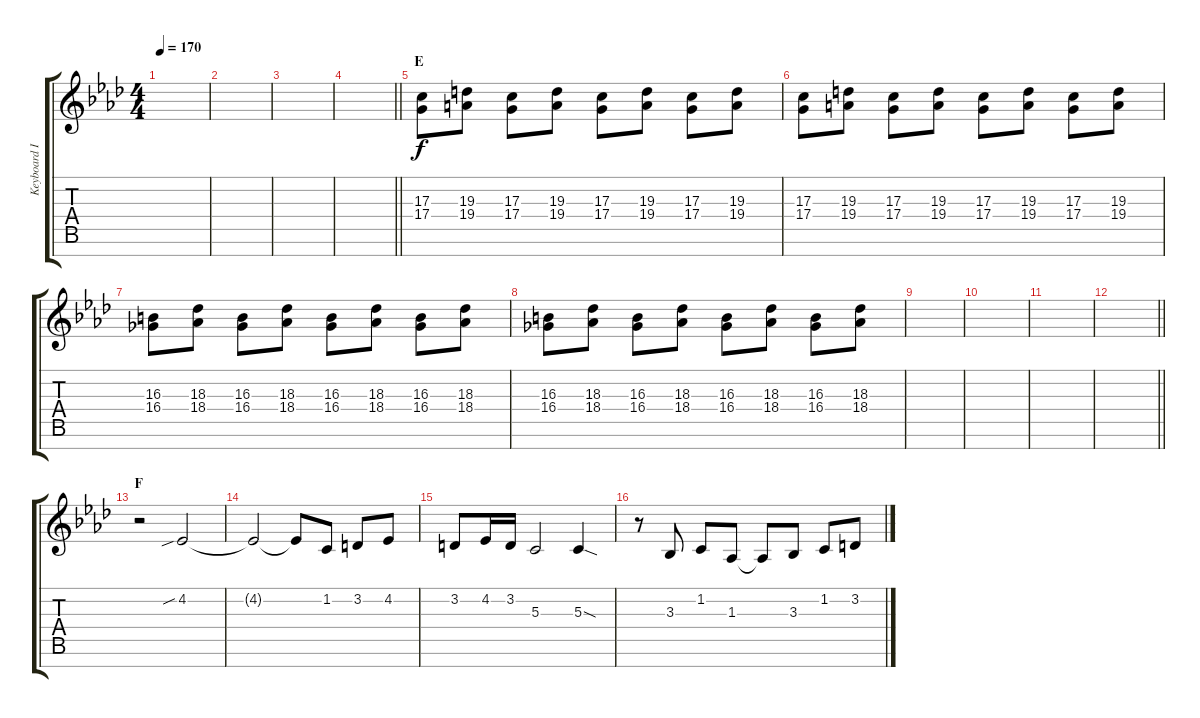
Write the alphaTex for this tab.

\track ("Keyboard I (Lead)" "Keyboard I") {instrument pad4choir}
\staff {score tabs}
\tuning (E4 B3 G3 D3 A2 E2 B1) {hide}
\ts (4 4)
\tempo 170
\clef g2
\ks ab
|
|
|
\barLineRight lightlight
|
\section ("" "E")
(17.3 17.4).8{instrument rockorgan} (19.3 19.4).8 (17.3 17.4).8 (19.3 19.4).8 (17.3 17.4).8 (19.3 19.4).8 (17.3 17.4).8 (19.3 19.4).8 |
(17.3 17.4).8 (19.3 19.4).8 (17.3 17.4).8 (19.3 19.4).8 (17.3 17.4).8 (19.3 19.4).8 (17.3 17.4).8 (19.3 19.4).8 |
(16.3 16.4).8 (18.3 18.4).8 (16.3 16.4).8 (18.3 18.4).8 (16.3 16.4).8 (18.3 18.4).8 (16.3 16.4).8 (18.3 18.4).8 |
(16.3 16.4).8 (18.3 18.4).8 (16.3 16.4).8 (18.3 18.4).8 (16.3 16.4).8 (18.3 18.4).8 (16.3 16.4).8 (18.3 18.4).8 |
|
|
|
\barLineRight lightlight
|
\section ("" "F")
r.2{volume 11 instrument lead2sawtooth} 4.2{sib}.2 |
4.2{t}.2 4.2{t}.8 1.2.8 3.2.8 4.2.8 |
3.2.8 4.2.16 3.2.16 5.3.2 5.3{sod}.4 |
r.8 3.3.8 1.2.8 1.3.8 1.3{t}.8 3.3.8 1.2.8 3.2.8
